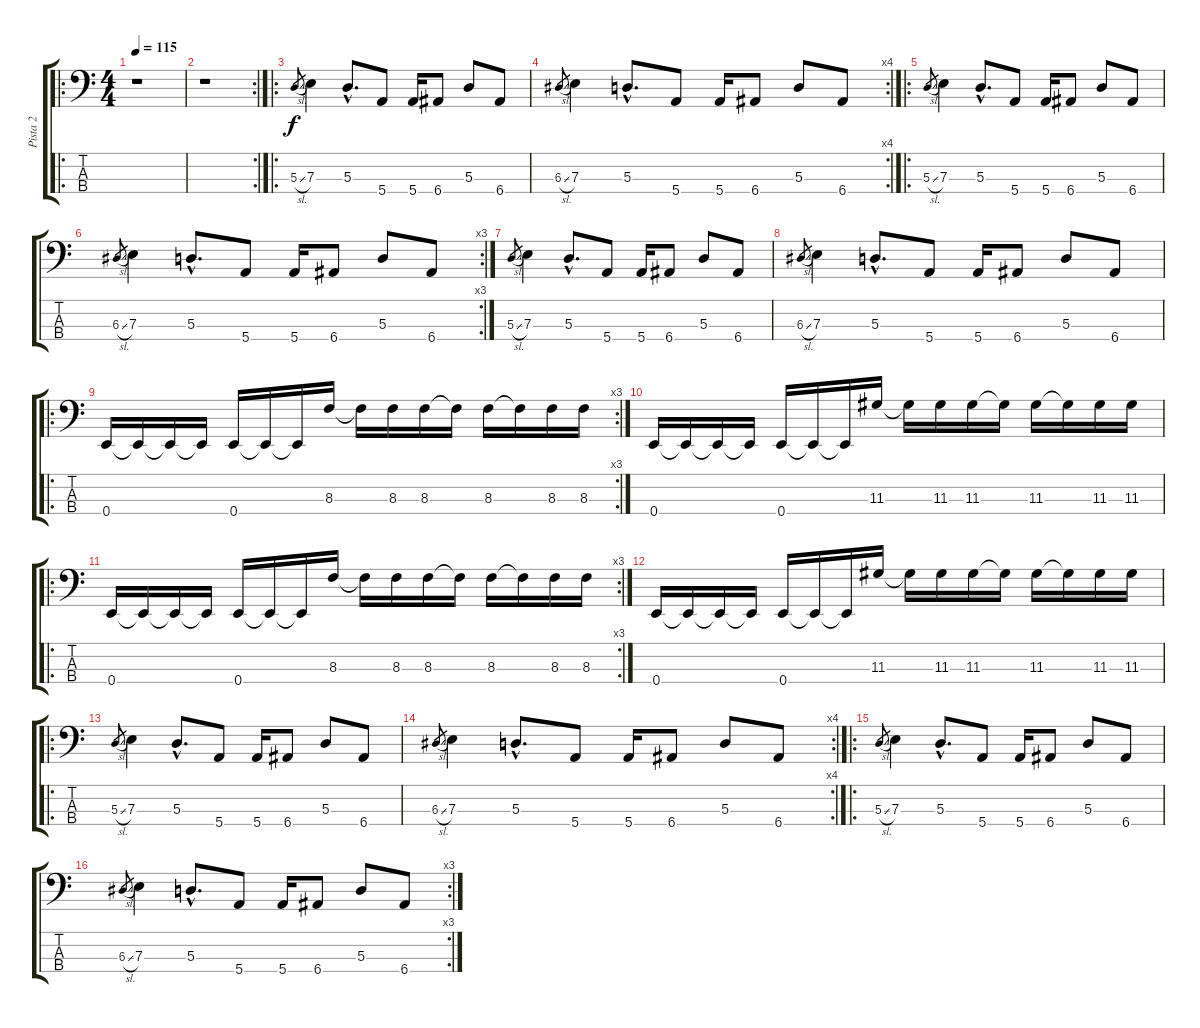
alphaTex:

\track ("Pista 2" "Pista 2") {instrument electricbassfinger}
\staff {score tabs}
\tuning (G2 D2 A1 E1) {hide}
\ro
\ts (4 4)
\tempo 115
\clef f4
\ks c
r.1{dy f instrument electricbassfinger} |
\rc 2
r.1 |
\ro
5.3{sl}.8{gr} 7.3.4 5.3{hac}.8{d} 5.4.8 5.4.16 6.4.8 5.3.8 6.4.8 |
\rc 4
6.3{sl}.8{gr} 7.3.4 5.3{hac}.8{d} 5.4.8 5.4.16 6.4.8 5.3.8 6.4.8 |
\ro
5.3{sl}.8{gr} 7.3.4 5.3{hac}.8{d} 5.4.8 5.4.16 6.4.8 5.3.8 6.4.8 |
\rc 3
6.3{sl}.8{gr} 7.3.4 5.3{hac}.8{d} 5.4.8 5.4.16 6.4.8 5.3.8 6.4.8 |
5.3{sl}.8{gr} 7.3.4 5.3{hac}.8{d} 5.4.8 5.4.16 6.4.8 5.3.8 6.4.8 |
6.3{sl}.8{gr} 7.3.4 5.3{hac}.8{d} 5.4.8 5.4.16 6.4.8 5.3.8 6.4.8 |
\ro
\rc 3
0.4.16 0.4{t}.16 0.4{t}.16 0.4{t}.16 0.4.16 0.4{t}.16 0.4{t}.16 8.3.16 8.3{t}.16 8.3.16 8.3.16 8.3{t}.16 8.3.16 8.3{t}.16 8.3.16 8.3.16 |
0.4.16 0.4{t}.16 0.4{t}.16 0.4{t}.16 0.4.16 0.4{t}.16 0.4{t}.16 11.3.16 11.3{t}.16 11.3.16 11.3.16 11.3{t}.16 11.3.16 11.3{t}.16 11.3.16 11.3.16 |
\ro
\rc 3
0.4.16 0.4{t}.16 0.4{t}.16 0.4{t}.16 0.4.16 0.4{t}.16 0.4{t}.16 8.3.16 8.3{t}.16 8.3.16 8.3.16 8.3{t}.16 8.3.16 8.3{t}.16 8.3.16 8.3.16 |
0.4.16 0.4{t}.16 0.4{t}.16 0.4{t}.16 0.4.16 0.4{t}.16 0.4{t}.16 11.3.16 11.3{t}.16 11.3.16 11.3.16 11.3{t}.16 11.3.16 11.3{t}.16 11.3.16 11.3.16 |
\ro
5.3{sl}.8{gr} 7.3.4 5.3{hac}.8{d} 5.4.8 5.4.16 6.4.8 5.3.8 6.4.8 |
\rc 4
6.3{sl}.8{gr} 7.3.4 5.3{hac}.8{d} 5.4.8 5.4.16 6.4.8 5.3.8 6.4.8 |
\ro
5.3{sl}.8{gr} 7.3.4 5.3{hac}.8{d} 5.4.8 5.4.16 6.4.8 5.3.8 6.4.8 |
\rc 3
6.3{sl}.8{gr} 7.3.4 5.3{hac}.8{d} 5.4.8 5.4.16 6.4.8 5.3.8 6.4.8
